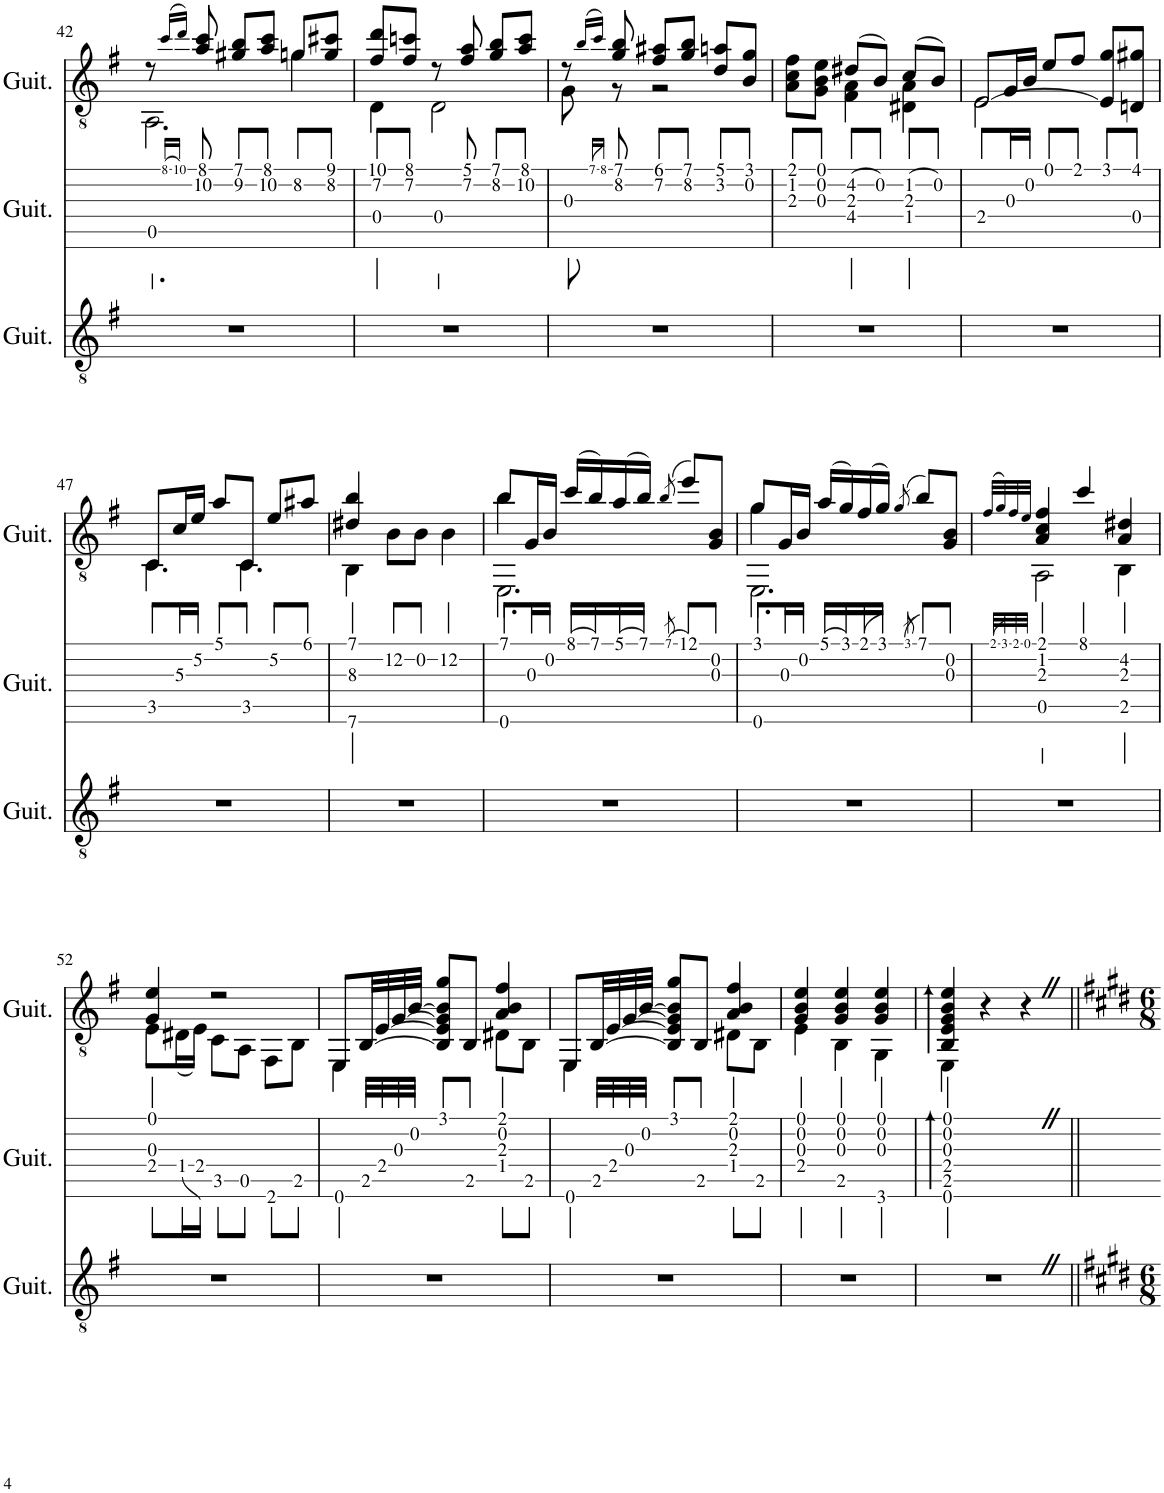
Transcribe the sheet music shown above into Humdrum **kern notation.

**kern	**kern	**kern
*part3	*part2	*part1
*staff3	*staff2	*staff1
*I"Classical Guitar	*I"Classical Guitar	*I"Classical Guitar
*I'Guit.	*I'Guit.	*I'Guit.
!!LO:PB:g=z
*clefGv2	*	*clefGv2
*k[f#]	*k[f#]	*k[f#]
*M3/4	*M3/4	*M3/4
=42	=42	=42
*	*^	*^
*	*	*^	*	*^
2.r	8r	2.AA\	2ryy	8r	2.AA\	2ryy
.	(16qcc/LL	.	.	(16qcc/LL	.	.
.	16qdd/JJ)	.	.	16qdd/JJ)	.	.
.	8a/ 8cc/	.	.	8a/ 8cc/	.	.
.	8g#/ 8b/L	.	.	8g#X/ 8b/L	.	.
.	8a/ 8cc/J	.	.	8a/ 8cc/J	.	.
.	8g/L	.	4r	8gn/L	.	4g\
.	8g/ 8cc#/J	.	.	8g/ 8cc#X/J	.	.
*	*	*v	*v	*	*	*
*	*	*	*	*v	*v
=43	=43	=43	=43	=43
2.r	8f#/ 8dd/L	4D\	8f#/ 8dd/L	4D\
.	8f#/ 8cc/J	.	8f#/ 8ccn/J	.
.	8r	2D\	8r	2D\
.	8f#/ 8a/	.	8f#/ 8a/	.
.	8g/ 8b/L	.	8g/ 8b/L	.
.	8a/ 8cc/J	.	8a/ 8cc/J	.
=44	=44	=44	=44	=44
2.r	8r	8G\	8r	8G\
.	(16qb/LL	.	(16qb/LL	.
.	16qcc/JJ)	.	16qcc/JJ)	.
.	8g/ 8b/	8r	8g/ 8b/	8r
.	8f#/ 8a#/L	2r	8f#/ 8a#X/L	2r
.	8g/ 8b/J	.	8g/ 8b/J	.
.	8d/ 8a/L	.	8d/ 8an/L	.
.	8B/ 8g/J	.	8B/ 8g/J	.
=45	=45	=45	=45	=45
2.r	8A/ 8c/ 8f#/L	4ryy	8A\ 8c\ 8f#\L	4ryy
.	8G/ 8B/ 8e/J	.	8G\ 8B\ 8e\J	.
.	(8d#/L	4F#\ 4A\	(8d#X/L	4F#\ 4A\
.	8B/J)	.	8B/J)	.
.	(8c/L	4D#\ 4A\	(8c/L	4D#X\ 4A\
.	8B/J)	.	8B/J)	.
=46	=46	=46	=46	=46
!	!LO:N:head=open	!	!LO:N:head=open	!
2.r	8E/L	2r	[8E/L	2E\
.	16G/L	.	16G/L	.
.	16B/JJ	.	16B/JJ	.
.	8e/L	.	8e/L	.
.	8f#/J	.	8f#/J	.
.	8g/L	4ryy	8E/] 8g/L	4ryy
.	8D/ 8g#/J	.	8Dn/ 8g#X/J	.
!!LO:LB:g=z	!!
=47	=47	=47	=47	=47
!	!LO:N:head=solid	!	!LO:N:head=solid	!
2.r	8C/L	4.r	8C/L	4.C\
.	16c/L	.	16c/L	.
.	16e/JJ	.	16e/JJ	.
.	8a/L	.	8a/L	.
!	!LO:N:head=solid	!	!LO:N:head=solid	!
.	8C/J	4.r	8C/J	4.C\
.	8e/L	.	8e/L	.
.	8a#/J	.	8a#X/J	.
=48	=48	=48	=48	=48
2.r	4d#/ 4b/	4BB\	4d#X/ 4b/	4BB\
.	8b/L	2ryy	8B\L	2ryy
.	8B/J	.	8B\J	.
.	4b/	.	4B\	.
=49	=49	=49	=49	=49
*	*	*^	*	*^
2.r	8b/L	4r	2.EE/	8b/L	4b\	2.EE\
.	16G/L	.	.	16G/L	.	.
.	16B/JJ	.	.	16B/JJ	.	.
.	(16cc/LL	2ryy	.	(16cc/LL	2ryy	.
.	16b/)	.	.	16b/)	.	.
.	(16a/	.	.	(16a/	.	.
.	16b/JJ)	.	.	16b/JJ)	.	.
.	(8qb/	.	.	(8qb/	.	.
.	8ee/L)	.	.	8ee/L)	.	.
.	8G/ 8B/J	.	.	8G/ 8B/J	.	.
=50	=50	=50	=50	=50	=50	=50
2.r	8g/L	4r	2.EE/	8g/L	4g\	2.EE\
.	16G/L	.	.	16G/L	.	.
.	16B/JJ	.	.	16B/JJ	.	.
.	(16a/LL	2ryy	.	(16a/LL	2ryy	.
.	16g/)	.	.	16g/)	.	.
.	(16f#/	.	.	(16f#/	.	.
.	16g/JJ)	.	.	16g/JJ)	.	.
.	(8qg/	.	.	(8qg/	.	.
.	8b/L)	.	.	8b/L)	.	.
.	8G/ 8B/J	.	.	8G/ 8B/J	.	.
*	*v	*v	*v	*	*	*
*	*	*v	*v	*v
=51	=51	=51
.	(32qf#/LLL	(32qf#/LLL
.	32qg/)	32qg/)
.	32qf#/	32qf#/
.	32qe/JJJ	32qe/JJJ
*	*^	*^
2.r	4A/ 4c/ 4f#/	2AA\	4A/ 4c/ 4f#/	2AA\
.	4cc/	.	4cc/	.
.	4A/ 4d#/	4BB\	4A/ 4d#X/	4BB\
!!LO:LB:g=z	!!
=52	=52	=52	=52	=52
2.r	4G/ 4e/	8E\L	4G/ 4e/	8E\L
.	.	(16D#\L	.	(16D#X\L
.	.	16E\JJ)	.	16E\JJ)
.	2r	8C\L	2r	8C\L
.	.	8AA\J	.	8AA\J
.	.	8FF#\L	.	8FF#\L
.	.	8BB\J	.	8BB\J
=53	=53	=53	=53	=53
2.r	8r	4EE\	8EE/L	4EE\
.	32BB/LLL	.	[32BB/LL	.
.	32E/	.	[32E/	.
.	32G/	.	[32G/	.
.	32B/JJJ	.	[32B/JJJ	.
.	8g/L	4ryy	8BB/] 8E/] 8G/] 8B/] 8g/L	4ryy
.	8BB/J	.	8BB/J	.
.	4A/ 4B/ 4f#/	8D#\L	4A/ 4B/ 4f#/	8D#X\L
.	.	8BB\J	.	8BB\J
=54	=54	=54	=54	=54
2.r	8r	4EE\	8EE/L	4EE\
.	32BB/LLL	.	[32BB/LL	.
.	32E/	.	[32E/	.
.	32G/	.	[32G/	.
.	32B/JJJ	.	[32B/JJJ	.
.	8g/L	4ryy	8BB/] 8E/] 8G/] 8B/] 8g/L	4ryy
.	8BB/J	.	8BB/J	.
.	4A/ 4B/ 4f#/	8D#\L	4A/ 4B/ 4f#/	8D#X\L
.	.	8BB\J	.	8BB\J
=55	=55	=55	=55	=55
2.r	4G/ 4B/ 4e/	4E\	4G/ 4B/ 4e/	4E\
.	4G/ 4B/ 4e/	4BB\	4G/ 4B/ 4e/	4BB\
.	4G/ 4B/ 4e/	4GG\	4G/ 4B/ 4e/	4GG\
=56	=56	=56	=56	=56
*	*^	*^	*	*
2.r	4BB/:: 4E/:: 4G/:: 4B/:: 4e/::	4EE\	4ryy	4ryy	4BB/:: 4E/:: 4G/:: 4B/:: 4e/::	4EE\
.	2r	2r	2r	2r	4r	2ryy
.	.	.	.	.	4r	.
*	*v	*v	*v	*v	*	*
*	*	*v	*v
=||	=||	=||
*-	*-	*-
